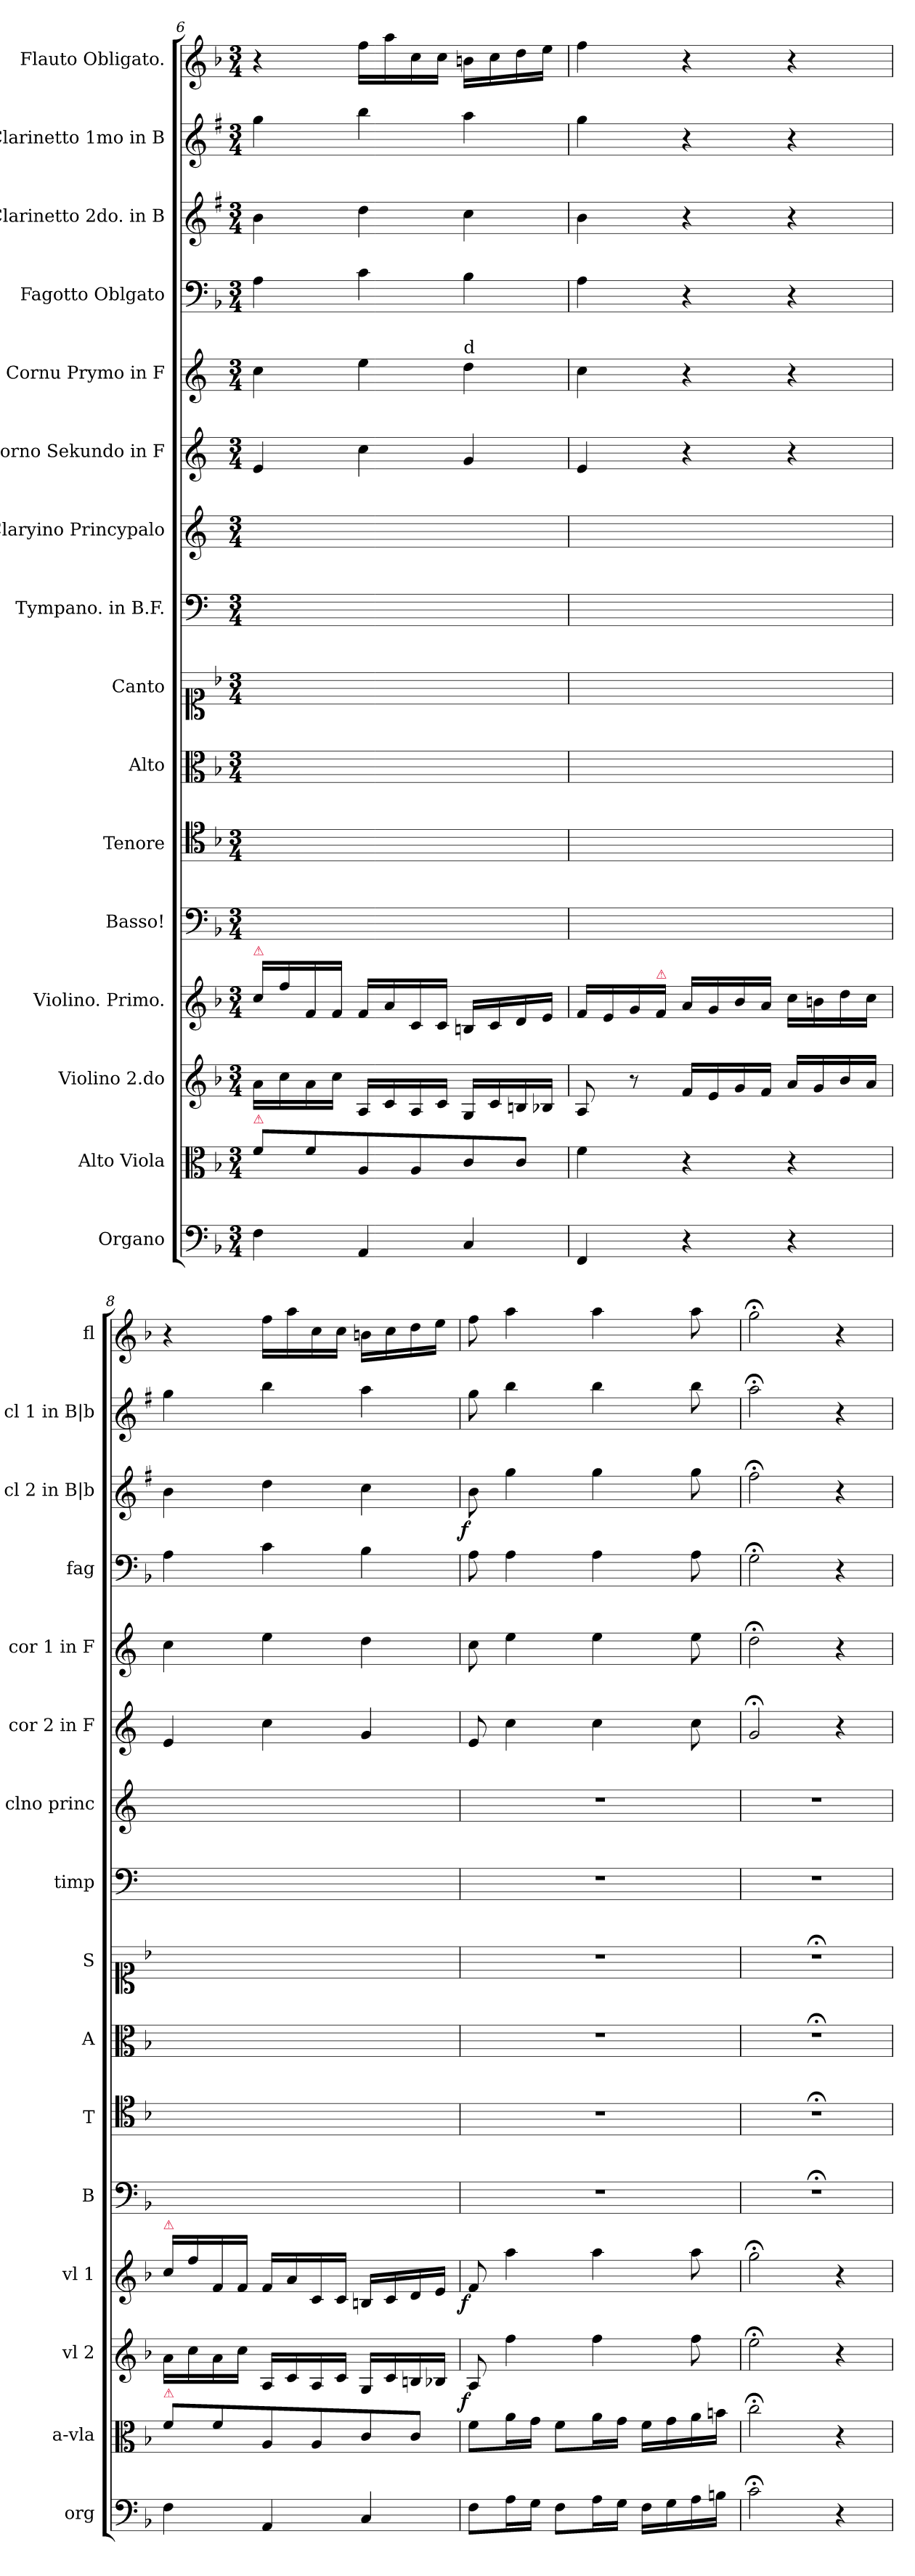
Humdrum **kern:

**kern	**kern	**dynam	**kern	**dynam	**kern	**dynam	**kern	**kern	**kern	**kern	**kern	**kern	**kern	**kern	**kern	**dynam	**kern	**dynam	**kern	**dynam	**kern
*part16	*part15	*part15	*part14	*part14	*part13	*part13	*part12	*part11	*part10	*part9	*part8	*part7	*part6	*part5	*part4	*part4	*part3	*part3	*part2	*part2	*part1
*staff16	*staff15	*staff15	*staff14	*staff14	*staff13	*staff13	*staff12	*staff11	*staff10	*staff9	*staff8	*staff7	*staff6	*staff5	*staff4	*staff4	*staff3	*staff3	*staff2	*staff2	*staff1
*I"Organo	*I"Alto Viola	*	*I"Violino 2.do	*	*I"Violino. Primo.	*	*I"Basso!	*I"Tenore	*I"Alto	*I"Canto	*I"Tympano. in B.F.	*I"Claryino Princypalo	*I"Corno Sekundo in F	*I"Cornu Prymo in F	*I"Fagotto Oblgato	*	*I"Clarinetto 2do. in B	*	*I"Clarinetto 1mo in B	*	*I"Flauto Obligato.
*I'org	*I'a-vla	*	*I'vl 2	*	*I'vl 1	*	*I'B	*I'T	*I'A	*I'S	*I'timp	*I'clno princ	*I'cor 2 in F	*I'cor 1 in F	*I'fag	*	*I'cl 2 in B|b	*	*I'cl 1 in B|b	*	*I'fl
*clefF4	*clefC3	*	*clefG2	*	*clefG2	*	*clefF4	*clefC4	*clefC3	*clefC1	*clefF4	*clefG2	*clefG2	*clefG2	*clefF4	*	*clefG2	*	*clefG2	*	*clefG2
*	*	*	*	*	*	*	*	*	*	*	*ITrd1c2	*ITrd1c2	*ITrd4c7	*ITrd4c7	*	*	*ITrd1c2	*	*ITrd1c2	*	*
*k[b-]	*k[b-]	*	*k[b-]	*	*k[b-]	*	*k[b-]	*k[b-]	*k[b-]	*k[b-]	*k[b-e-]	*k[b-e-]	*k[b-]	*k[b-]	*k[b-]	*	*k[b-]	*	*k[b-]	*	*k[b-]
*F:	*F:	*	*F:	*	*F:	*	*F:	*F:	*F:	*F:	*	*	*F:	*F:	*F:	*	*F:	*	*F:	*	*F:
*M3/4	*M3/4	*	*M3/4	*	*M3/4	*	*M3/4	*M3/4	*M3/4	*M3/4	*M3/4	*M3/4	*M3/4	*M3/4	*M3/4	*	*M3/4	*	*M3/4	*	*M3/4
=6	=6	=6	=6	=6	=6	=6	=6	=6	=6	=6	=6	=6	=6	=6	=6	=6	=6	=6	=6	=6	=6
!	!	!	!	!	!LO:TX:a:color=crimson:t=⚠	!	!	!	!	!	!	!	!	!	!	!	!	!	!	!	!
!	!LO:TX:a:color=crimson:t=⚠	!	!	!	!	!	!	!	!	!	!	!	!	!	!	!	!	!	!	!	!
4F\	8f\L	.	16a\LL	.	16cc\LL	.	2.ryy	2.ryy	2.ryy	2.ryy	2.ryy	2.ryy	4A/	4f\	4A\	.	4a\	.	4ff\	.	4r
.	.	.	16cc\	.	16ff\	.	.	.	.	.	.	.	.	.	.	.	.	.	.	.	.
.	8f\	.	16a\	.	16f/	.	.	.	.	.	.	.	.	.	.	.	.	.	.	.	.
.	.	.	16cc\JJ	.	16f/JJ	.	.	.	.	.	.	.	.	.	.	.	.	.	.	.	.
4AA/	8A/	.	16A/LL	.	16f/LL	.	.	.	.	.	.	.	4f\	4a\	4c\	.	4cc\	.	4aa\	.	16ff\LL
.	.	.	16c/	.	16a/	.	.	.	.	.	.	.	.	.	.	.	.	.	.	.	16aa\
.	8A/	.	16A/	.	16c/	.	.	.	.	.	.	.	.	.	.	.	.	.	.	.	16cc\
.	.	.	16c/JJ	.	16c/JJ	.	.	.	.	.	.	.	.	.	.	.	.	.	.	.	16cc\JJ
!	!	!	!	!	!	!	!	!	!	!	!	!	!	!LO:TX:a:t=d	!	!	!	!	!	!	!
4C/	8c/	.	16G/LL	.	16Bn/LL	.	.	.	.	.	.	.	4c/	4g\	4B-\	.	4b-\	.	4gg\	.	16bn\LL
.	.	.	16c/	.	16c/	.	.	.	.	.	.	.	.	.	.	.	.	.	.	.	16cc\
.	8c/J	.	16Bn/	.	16d/	.	.	.	.	.	.	.	.	.	.	.	.	.	.	.	16dd\
.	.	.	16B-X/JJ	.	16e/JJ	.	.	.	.	.	.	.	.	.	.	.	.	.	.	.	16ee\JJ
=7	=7	=7	=7	=7	=7	=7	=7	=7	=7	=7	=7	=7	=7	=7	=7	=7	=7	=7	=7	=7	=7
4FF/	4f\	.	8A/	.	16f/LL	.	2.ryy	2.ryy	2.ryy	2.ryy	2.ryy	2.ryy	4A/	4f\	4A\	.	4a\	.	4ff\	.	4ff\
.	.	.	.	.	16e/	.	.	.	.	.	.	.	.	.	.	.	.	.	.	.	.
.	.	.	8r	.	16g/	.	.	.	.	.	.	.	.	.	.	.	.	.	.	.	.
!	!	!	!	!	!LO:TX:a:color=crimson:t=⚠	!	!	!	!	!	!	!	!	!	!	!	!	!	!	!	!
.	.	.	.	.	16f/JJ	.	.	.	.	.	.	.	.	.	.	.	.	.	.	.	.
4r	4r	.	16f/LL	.	16a/LL	.	.	.	.	.	.	.	4r	4r	4r	.	4r	.	4r	.	4r
.	.	.	16e/	.	16g/	.	.	.	.	.	.	.	.	.	.	.	.	.	.	.	.
.	.	.	16g/	.	16b-/	.	.	.	.	.	.	.	.	.	.	.	.	.	.	.	.
.	.	.	16f/JJ	.	16a/JJ	.	.	.	.	.	.	.	.	.	.	.	.	.	.	.	.
4r	4r	.	16a/LL	.	16cc\LL	.	.	.	.	.	.	.	4r	4r	4r	.	4r	.	4r	.	4r
.	.	.	16g/	.	16bn\	.	.	.	.	.	.	.	.	.	.	.	.	.	.	.	.
.	.	.	16b-/	.	16dd\	.	.	.	.	.	.	.	.	.	.	.	.	.	.	.	.
.	.	.	16a/JJ	.	16cc\JJ	.	.	.	.	.	.	.	.	.	.	.	.	.	.	.	.
=8	=8	=8	=8	=8	=8	=8	=8	=8	=8	=8	=8	=8	=8	=8	=8	=8	=8	=8	=8	=8	=8
!	!	!	!	!	!LO:TX:a:color=crimson:t=⚠	!	!	!	!	!	!	!	!	!	!	!	!	!	!	!	!
!	!LO:TX:a:color=crimson:t=⚠	!	!	!	!	!	!	!	!	!	!	!	!	!	!	!	!	!	!	!	!
4F\	8f\L	.	16a\LL	.	16cc\LL	.	2.ryy	2.ryy	2.ryy	2.ryy	2.ryy	2.ryy	4A/	4f\	4A\	.	4a\	.	4ff\	.	4r
.	.	.	16cc\	.	16ff\	.	.	.	.	.	.	.	.	.	.	.	.	.	.	.	.
.	8f\	.	16a\	.	16f/	.	.	.	.	.	.	.	.	.	.	.	.	.	.	.	.
.	.	.	16cc\JJ	.	16f/JJ	.	.	.	.	.	.	.	.	.	.	.	.	.	.	.	.
4AA/	8A/	.	16A/LL	.	16f/LL	.	.	.	.	.	.	.	4f\	4a\	4c\	.	4cc\	.	4aa\	.	16ff\LL
.	.	.	16c/	.	16a/	.	.	.	.	.	.	.	.	.	.	.	.	.	.	.	16aa\
.	8A/	.	16A/	.	16c/	.	.	.	.	.	.	.	.	.	.	.	.	.	.	.	16cc\
.	.	.	16c/JJ	.	16c/JJ	.	.	.	.	.	.	.	.	.	.	.	.	.	.	.	16cc\JJ
4C/	8c/	.	16G/LL	.	16Bn/LL	.	.	.	.	.	.	.	4c/	4g\	4B-\	.	4b-\	.	4gg\	.	16bn\LL
.	.	.	16c/	.	16c/	.	.	.	.	.	.	.	.	.	.	.	.	.	.	.	16cc\
.	8c/J	.	16Bn/	.	16d/	.	.	.	.	.	.	.	.	.	.	.	.	.	.	.	16dd\
.	.	.	16B-X/JJ	.	16e/JJ	.	.	.	.	.	.	.	.	.	.	.	.	.	.	.	16ee\JJ
=9	=9	=9	=9	=9	=9	=9	=9	=9	=9	=9	=9	=9	=9	=9	=9	=9	=9	=9	=9	=9	=9
!	!	!LO:DY:rj	!	!LO:DY:rj	!	!LO:DY:b:rj	!	!	!	!	!	!	!	!	!	!	!	!LO:DY:rj	!	!	!
8F\L	8f\L	fo	8A/	f	8f/	f	2.r	2.r	2.r	2.r	2.r	2.r	8A/	8f\	8A\	for&colon;	8a\	f	8ff\	for.	8ff\
16A\L	16a\L	.	4ff\	.	4aa\	.	.	.	.	.	.	.	4f\	4a\	4A\	.	4ff\	.	4aa\	.	4aa\
16G\JJ	16g\JJ	.	.	.	.	.	.	.	.	.	.	.	.	.	.	.	.	.	.	.	.
8F\L	8f\L	.	.	.	.	.	.	.	.	.	.	.	.	.	.	.	.	.	.	.	.
16A\L	16a\L	.	4ff\	.	4aa\	.	.	.	.	.	.	.	4f\	4a\	4A\	.	4ff\	.	4aa\	.	4aa\
16G\JJ	16g\JJ	.	.	.	.	.	.	.	.	.	.	.	.	.	.	.	.	.	.	.	.
16F\LL	16f\LL	.	.	.	.	.	.	.	.	.	.	.	.	.	.	.	.	.	.	.	.
16G\	16g\	.	.	.	.	.	.	.	.	.	.	.	.	.	.	.	.	.	.	.	.
16A\	16a\	.	8ff\	.	8aa\	.	.	.	.	.	.	.	8f\	8a\	8A\	.	8ff\	.	8aa\	.	8aa\
16Bn\JJ	16bn\JJ	.	.	.	.	.	.	.	.	.	.	.	.	.	.	.	.	.	.	.	.
=10	=10	=10	=10	=10	=10	=10	=10	=10	=10	=10	=10	=10	=10	=10	=10	=10	=10	=10	=10	=10	=10
2c;<\	2cc;<\	.	2ee;<\	.	2gg;<\	.	2.r;<	2.r;<	2.r;<	2.r;<	2.r	2.r	2c;</	2g;<\	2G;<\	.	2ee;<\	.	2gg;<\	.	2gg;<\
4r	4r	.	4r	.	4r	.	.	.	.	.	.	.	4r	4r	4r	.	4r	.	4r	.	4r
=	=	=	=	=	=	=	=	=	=	=	=	=	=	=	=	=	=	=	=	=	=
*-	*-	*-	*-	*-	*-	*-	*-	*-	*-	*-	*-	*-	*-	*-	*-	*-	*-	*-	*-	*-	*-
